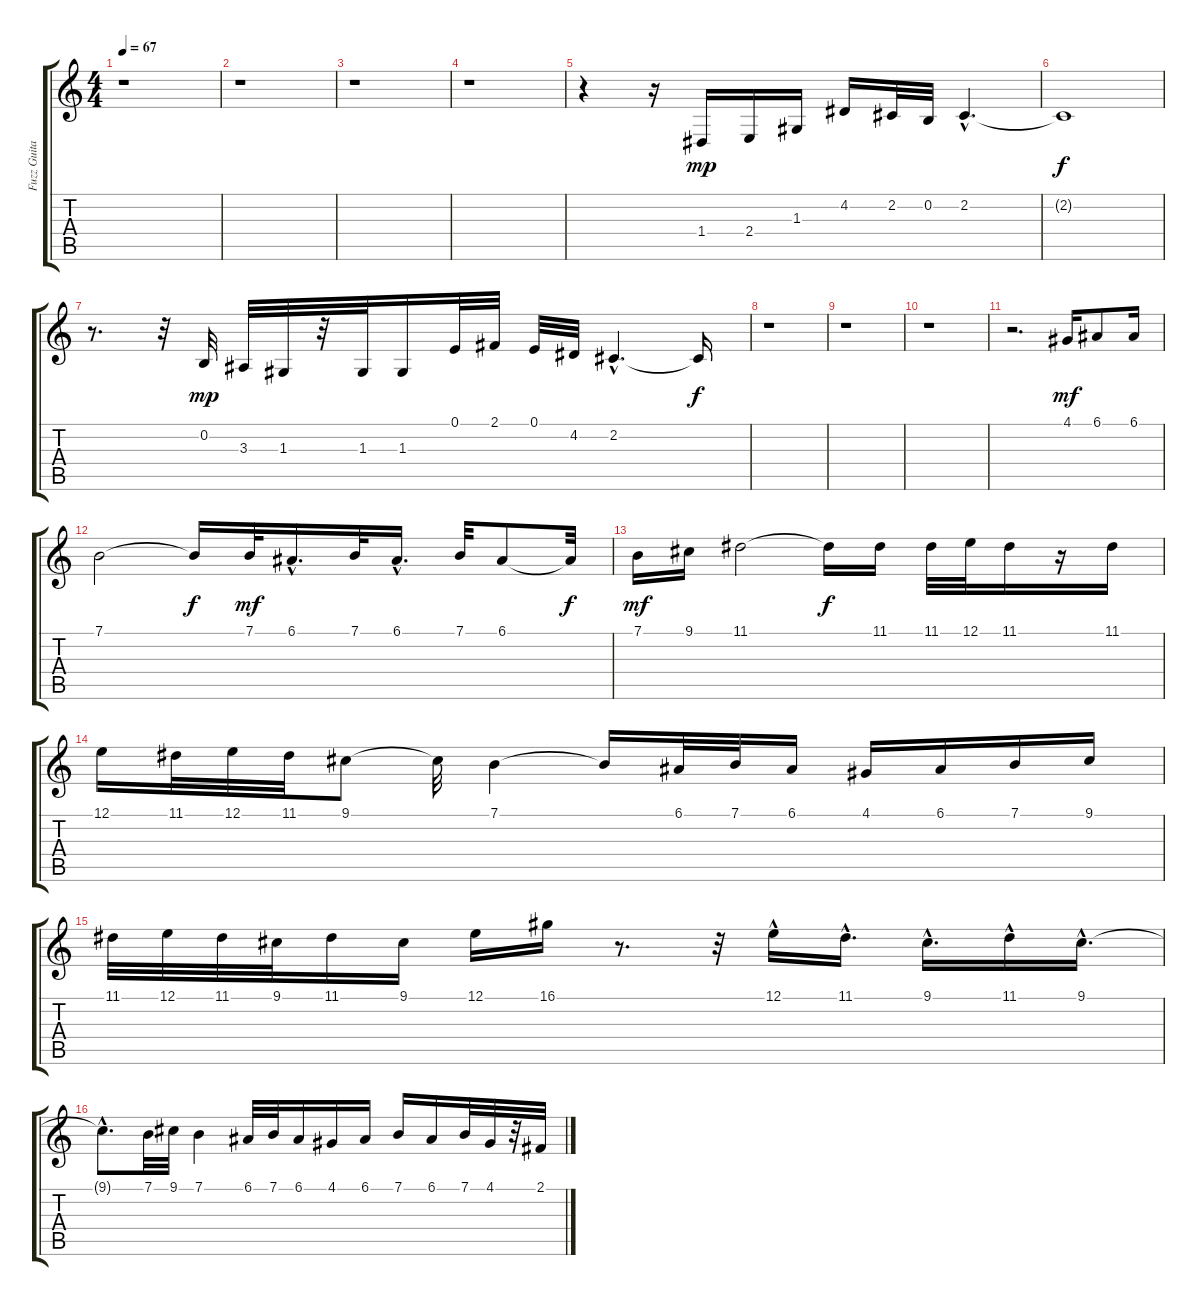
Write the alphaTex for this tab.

\track ("Fuzz Guitar" "Fuzz Guita") {instrument lead2sawtooth}
\staff {score tabs}
\tuning (E4 B3 G3 D3 A2 E2) {hide}
\ts (4 4)
\tempo 67
\clef g2
\ks c
r.1{dy mp} |
r.1 |
r.1 |
r.1 |
r.4 r.16 1.4.16{volume 8} 2.4.16 1.3.16 4.2.16 2.2.32 0.2.32 2.2{hac}.4{d} |
2.2{t}.1{dy f} |
r.8{d} r.32 0.2.32{dy mp volume 8} 3.3.32 1.3.32 r.32 1.3.32 1.3.16 0.1.32 2.1.32 0.1.32 4.2.32 2.2{hac}.4{d} 2.2{t}.16{dy f} |
r.1 |
r.1 |
r.1 |
r.2{d} 4.1.16{dy mf volume 8} 6.1.8 6.1.16 |
7.1.2 7.1{t}.16{dy f} 7.1.32{dy mf} 6.1{hac}.16{d} 7.1.32 6.1{hac}.16{d} 7.1.32 6.1.8 6.1{t}.32{dy f} |
7.1.16{dy mf} 9.1.16 11.1.2 11.1{t}.16{dy f} 11.1.16 11.1.32 12.1.32 11.1.16 r.16 11.1.16 |
12.1.16 11.1.32 12.1.32 11.1.32 9.1.8 9.1{t}.32 7.1.4 7.1{t}.16 6.1.32 7.1.32 6.1.16 4.1.16 6.1.16 7.1.16 9.1.16 |
11.1.32 12.1.32 11.1.32 9.1.32 11.1.16 9.1.16 12.1.16 16.1.16 r.8{d} r.32 12.1{hac}.16 11.1{hac}.16{d} 9.1{hac}.16{d} 11.1{hac}.16 9.1{hac}.16{d} |
9.1{hac t}.8{d} 7.1.32 9.1.32 7.1.4 6.1.32 7.1.32 6.1.16 4.1.16 6.1.16 7.1.16 6.1.16 7.1.32 4.1.32 r.32 2.1.32
